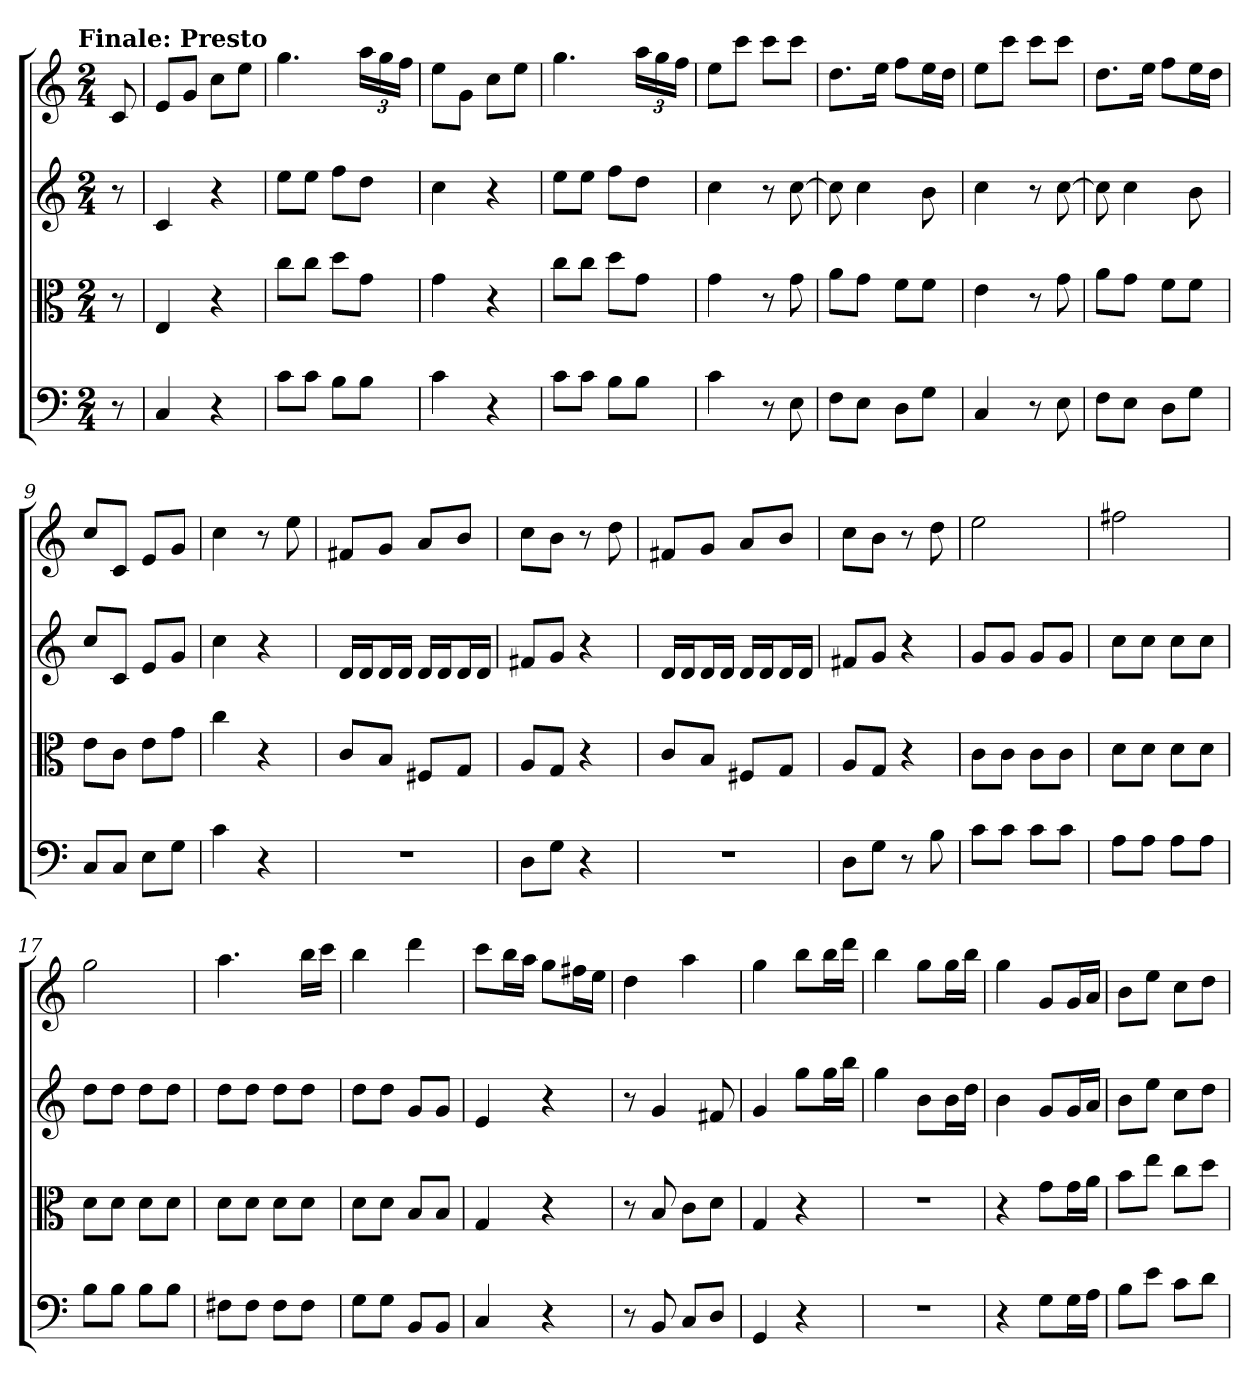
**kern	**kern	**kern	**kern
*part4	*part3	*part2	*part1
*staff4	*staff3	*staff2	*staff1
*clefF4	*clefC3	*	*
*k[]	*k[]	*k[]	*k[]
*C:	*C:	*C:	*C:
!!LO:TX:omd:t=Finale&colon; Presto
*M2/4	*M2/4	*M2/4	*M2/4
*MM184	*MM184	*MM184	*MM184
=	=	=	=
8r	8r	8r	8c
=1	=1	=1	=1
4C	4E	4c	8eL
.	.	.	8gJ
4r	4r	4r	8ccL
.	.	.	8eeJ
=2	=2	=2	=2
8c\L	8cc\L	8eeL	4.gg
8c\J	8cc\J	8eeJ	.
8B\L	8dd\L	8ffL	.
8B\J	8g\J	8ddJ	24aaLL
.	.	.	24gg
.	.	.	24ffJJ
=3	=3	=3	=3
4c	4g	4cc	8eeL
.	.	.	8gJ
4r	4r	4r	8ccL
.	.	.	8eeJ
=4	=4	=4	=4
8c\L	8cc\L	8eeL	4.gg
8c\J	8cc\J	8eeJ	.
8B\L	8dd\L	8ffL	.
8B\J	8g\J	8ddJ	24aaLL
.	.	.	24gg
.	.	.	24ffJJ
=5	=5	=5	=5
4c	4g	4cc	8eeL
.	.	.	8cccJ
8r	8r	8r	8cccL
8E	8g	[8cc	8cccJ
=6	=6	=6	=6
8F\L	8a\L	8cc]	8.ddL
8E\J	8g\J	4cc	.
.	.	.	16eeJk
8D\L	8f\L	.	8ffL
8G\J	8f\J	8b	16eeL
.	.	.	16ddJJ
=7	=7	=7	=7
4C	4e	4cc	8eeL
.	.	.	8cccJ
8r	8r	8r	8cccL
8E	8g	[8cc	8cccJ
=8	=8	=8	=8
8F\L	8a\L	8cc]	8.ddL
8E\J	8g\J	4cc	.
.	.	.	16eeJk
8D\L	8f\L	.	8ffL
8G\J	8f\J	8b	16eeL
.	.	.	16ddJJ
=9	=9	=9	=9
8C/L	8e\L	8ccL	8ccL
8C/J	8c\J	8cJ	8cJ
8E\L	8e\L	8eL	8eL
8G\J	8g\J	8gJ	8gJ
=10	=10	=10	=10
4c	4cc	4cc	4cc
4r	4r	4r	8r
.	.	.	8ee
=11	=11	=11	=11
2r	8c/L	16dLL	8f#XL
.	.	16dJ	.
.	8B/J	16dL	8gJ
.	.	16dJJ	.
.	8F#X/L	16dLL	8aL
.	.	16dJ	.
.	8G/J	16dL	8bJ
.	.	16dJJ	.
=12	=12	=12	=12
8D\L	8A/L	8f#XL	8ccL
8G\J	8G/J	8gJ	8bJ
4r	4r	4r	8r
.	.	.	8dd
=13	=13	=13	=13
2r	8c/L	16dLL	8f#XL
.	.	16dJ	.
.	8B/J	16dL	8gJ
.	.	16dJJ	.
.	8F#X/L	16dLL	8aL
.	.	16dJ	.
.	8G/J	16dL	8bJ
.	.	16dJJ	.
=14	=14	=14	=14
8D\L	8A/L	8f#XL	8ccL
8G\J	8G/J	8gJ	8bJ
8r	4r	4r	8r
8B	.	.	8dd
=15	=15	=15	=15
8c\L	8c\L	8gL	2ee
8c\J	8c\J	8gJ	.
8c\L	8c\L	8gL	.
8c\J	8c\J	8gJ	.
=16	=16	=16	=16
8A\L	8d\L	8ccL	2ff#X
8A\J	8d\J	8ccJ	.
8A\L	8d\L	8ccL	.
8A\J	8d\J	8ccJ	.
=17	=17	=17	=17
8B\L	8d\L	8ddL	2gg
8B\J	8d\J	8ddJ	.
8B\L	8d\L	8ddL	.
8B\J	8d\J	8ddJ	.
=18	=18	=18	=18
8F#X\L	8d\L	8ddL	4.aa
8F#\J	8d\J	8ddJ	.
8F#\L	8d\L	8ddL	.
8F#\J	8d\J	8ddJ	16bbLL
.	.	.	16cccJJ
=19	=19	=19	=19
8G\L	8d\L	8ddL	4bb
8G\J	8d\J	8ddJ	.
8BB/L	8B/L	8gL	4ddd
8BB/J	8B/J	8gJ	.
=20	=20	=20	=20
4C	4G	4e	8cccL
.	.	.	16bbL
.	.	.	16aaJJ
4r	4r	4r	8ggL
.	.	.	16ff#XL
.	.	.	16eeJJ
=21	=21	=21	=21
8r	8r	8r	4dd
8BB	8B	4g	.
8C/L	8c\L	.	4aa
8D/J	8d\J	8f#X	.
=22	=22	=22	=22
4GG	4G	4g	4gg
4r	4r	8ggL	8bbL
.	.	16ggL	16bbL
.	.	16bbJJ	16dddJJ
=23	=23	=23	=23
2r	2r	4gg	4bb
.	.	8bL	8ggL
.	.	16bL	16ggL
.	.	16ddJJ	16bbJJ
=24	=24	=24	=24
4r	4r	4b	4gg
8G\L	8g\L	8gL	8gL
16G\L	16g\L	16gL	16gL
16A\JJ	16a\JJ	16aJJ	16aJJ
=25	=25	=25	=25
8B\L	8b\L	8bL	8bL
8e\J	8ee\J	8eeJ	8eeJ
8c\L	8cc\L	8ccL	8ccL
8d\J	8dd\J	8ddJ	8ddJ
=	=	=	=
*-	*-	*-	*-
